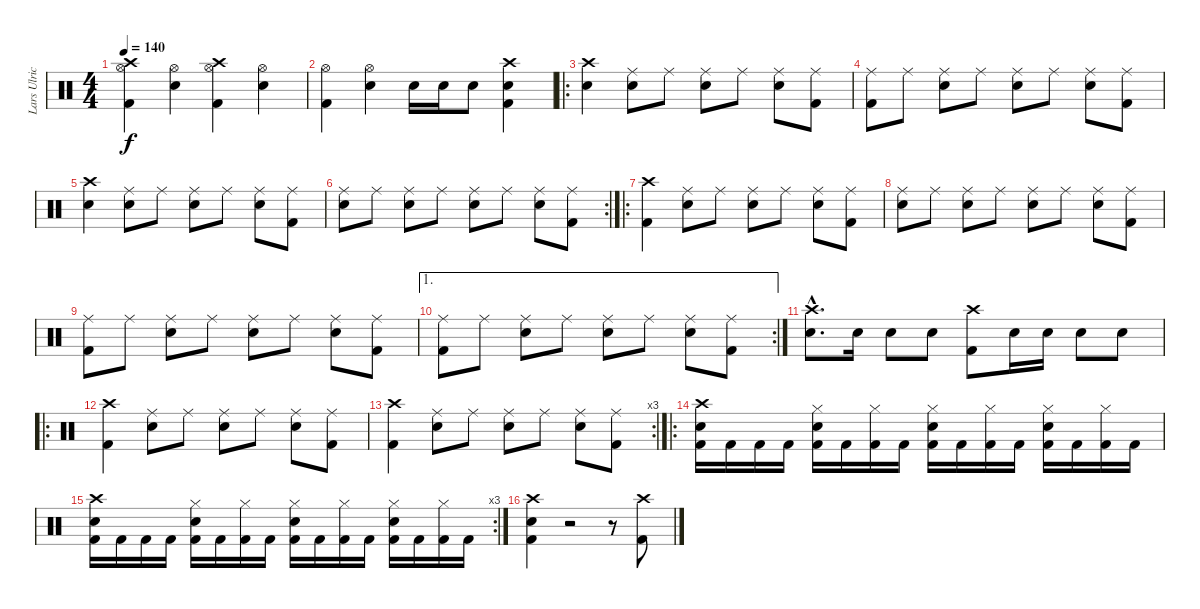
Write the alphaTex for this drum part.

\track ("Lars Ulrich (Drums)" "Lars Ulric") {instrument percussion}
\staff {score}
\articulation defaults
\ts (4 4)
\tempo 140
\clef neutral
\ks c
("Crash high (hit)" "Hi-Hat (open)" "Kick (hit) 2").4{dy f} ("Snare (hit) 2" "Hi-Hat (open)").4 ("Crash high (hit)" "Hi-Hat (open)" "Kick (hit) 2").4 ("Snare (hit) 2" "Hi-Hat (open)").4 |
("Hi-Hat (open)" "Kick (hit) 2").4 ("Hi-Hat (open)" "Snare (hit) 2").4 "Snare (hit) 2".16 "Snare (hit) 2".16 "Snare (hit) 2".8 ("Crash high (hit)" "Snare (hit) 2" "Kick (hit) 2").4 |
\ro
("Crash high (hit)" "Snare (hit) 2").4 ("Ride (middle)" "Snare (hit) 2").8 "Ride (middle)".8 ("Ride (middle)" "Snare (hit) 2").8 "Ride (middle)".8 ("Ride (middle)" "Snare (hit) 2").8 ("Ride (middle)" "Kick (hit) 2").8 |
("Ride (middle)" "Kick (hit) 2").8 "Ride (middle)".8 ("Ride (middle)" "Snare (hit) 2").8 "Ride (middle)".8 ("Ride (middle)" "Snare (hit) 2").8 "Ride (middle)".8 ("Ride (middle)" "Snare (hit) 2").8 ("Ride (middle)" "Kick (hit) 2").8 |
("Crash high (hit)" "Snare (hit) 2").4 ("Ride (middle)" "Snare (hit) 2").8 "Ride (middle)".8 ("Ride (middle)" "Snare (hit) 2").8 "Ride (middle)".8 ("Ride (middle)" "Snare (hit) 2").8 ("Ride (middle)" "Kick (hit) 2").8 |
\rc 2
("Ride (middle)" "Snare (hit) 2").8 "Ride (middle)".8 ("Ride (middle)" "Snare (hit) 2").8 "Ride (middle)".8 ("Ride (middle)" "Snare (hit) 2").8 "Ride (middle)".8 ("Ride (middle)" "Snare (hit) 2").8 ("Ride (middle)" "Kick (hit) 2").8 |
\ro
("Crash high (hit)" "Kick (hit) 2").4 ("Ride (middle)" "Snare (hit) 2").8 "Ride (middle)".8 ("Ride (middle)" "Snare (hit) 2").8 "Ride (middle)".8 ("Ride (middle)" "Snare (hit) 2").8 ("Ride (middle)" "Kick (hit) 2").8 |
("Ride (middle)" "Snare (hit) 2").8 "Ride (middle)".8 ("Ride (middle)" "Snare (hit) 2").8 "Ride (middle)".8 ("Ride (middle)" "Snare (hit) 2").8 "Ride (middle)".8 ("Ride (middle)" "Snare (hit) 2").8 ("Ride (middle)" "Kick (hit) 2").8 |
("Ride (middle)" "Kick (hit) 2").8 "Ride (middle)".8 ("Ride (middle)" "Snare (hit) 2").8 "Ride (middle)".8 ("Ride (middle)" "Snare (hit) 2").8 "Ride (middle)".8 ("Ride (middle)" "Snare (hit) 2").8 ("Ride (middle)" "Kick (hit) 2").8 |
\ae 1
\rc 2
("Ride (middle)" "Kick (hit) 2").8 "Ride (middle)".8 ("Ride (middle)" "Snare (hit) 2").8 "Ride (middle)".8 ("Ride (middle)" "Snare (hit) 2").8 "Ride (middle)".8 ("Ride (middle)" "Snare (hit) 2").8 ("Ride (middle)" "Kick (hit) 2").8 |
("Crash high (hit)"{hac} "Snare (hit) 2"{hac}).8{d} "Snare (hit) 2".16 "Snare (hit) 2".8 "Snare (hit) 2".8 ("Crash high (hit)" "Kick (hit) 2").8 "Snare (hit) 2".16 "Snare (hit) 2".16 "Snare (hit) 2".8 "Snare (hit) 2".8 |
\ro
("Crash high (hit)" "Kick (hit) 2").4 ("Ride (middle)" "Snare (hit) 2").8 "Ride (middle)".8 ("Ride (middle)" "Snare (hit) 2").8 "Ride (middle)".8 ("Ride (middle)" "Snare (hit) 2").8 ("Ride (middle)" "Kick (hit) 2").8 |
\rc 3
("Crash high (hit)" "Kick (hit) 2").4 ("Ride (middle)" "Snare (hit) 2").8 "Ride (middle)".8 ("Ride (middle)" "Snare (hit) 2").8 "Ride (middle)".8 ("Ride (middle)" "Snare (hit) 2").8 ("Ride (middle)" "Kick (hit) 2").8 |
\ro
("Crash high (hit)" "Snare (hit) 2" "Kick (hit) 2").16 "Kick (hit) 2".16 "Kick (hit) 2".16 "Kick (hit) 2".16 ("Hi-Hat (closed)" "Kick (hit) 2" "Snare (hit) 2").16 "Kick (hit) 2".16 ("Hi-Hat (closed)" "Kick (hit) 2").16 "Kick (hit) 2".16 ("Hi-Hat (closed)" "Kick (hit) 2" "Snare (hit) 2").16 "Kick (hit) 2".16 ("Hi-Hat (closed)" "Kick (hit) 2").16 "Kick (hit) 2".16 ("Hi-Hat (closed)" "Kick (hit) 2" "Snare (hit) 2").16 "Kick (hit) 2".16 ("Hi-Hat (closed)" "Kick (hit) 2").16 "Kick (hit) 2".16 |
\rc 3
("Crash high (hit)" "Kick (hit) 2" "Snare (hit) 2").16 "Kick (hit) 2".16 "Kick (hit) 2".16 "Kick (hit) 2".16 ("Hi-Hat (closed)" "Kick (hit) 2" "Snare (hit) 2").16 "Kick (hit) 2".16 ("Hi-Hat (closed)" "Kick (hit) 2").16 "Kick (hit) 2".16 ("Hi-Hat (closed)" "Kick (hit) 2" "Snare (hit) 2").16 "Kick (hit) 2".16 ("Hi-Hat (closed)" "Kick (hit) 2").16 "Kick (hit) 2".16 ("Hi-Hat (closed)" "Kick (hit) 2" "Snare (hit) 2").16 "Kick (hit) 2".16 ("Hi-Hat (closed)" "Kick (hit) 2").16 "Kick (hit) 2".16 |
("Crash high (hit)" "Snare (hit) 2" "Kick (hit) 2").4 r.2 r.8 ("Crash high (hit)" "Kick (hit) 2").8
